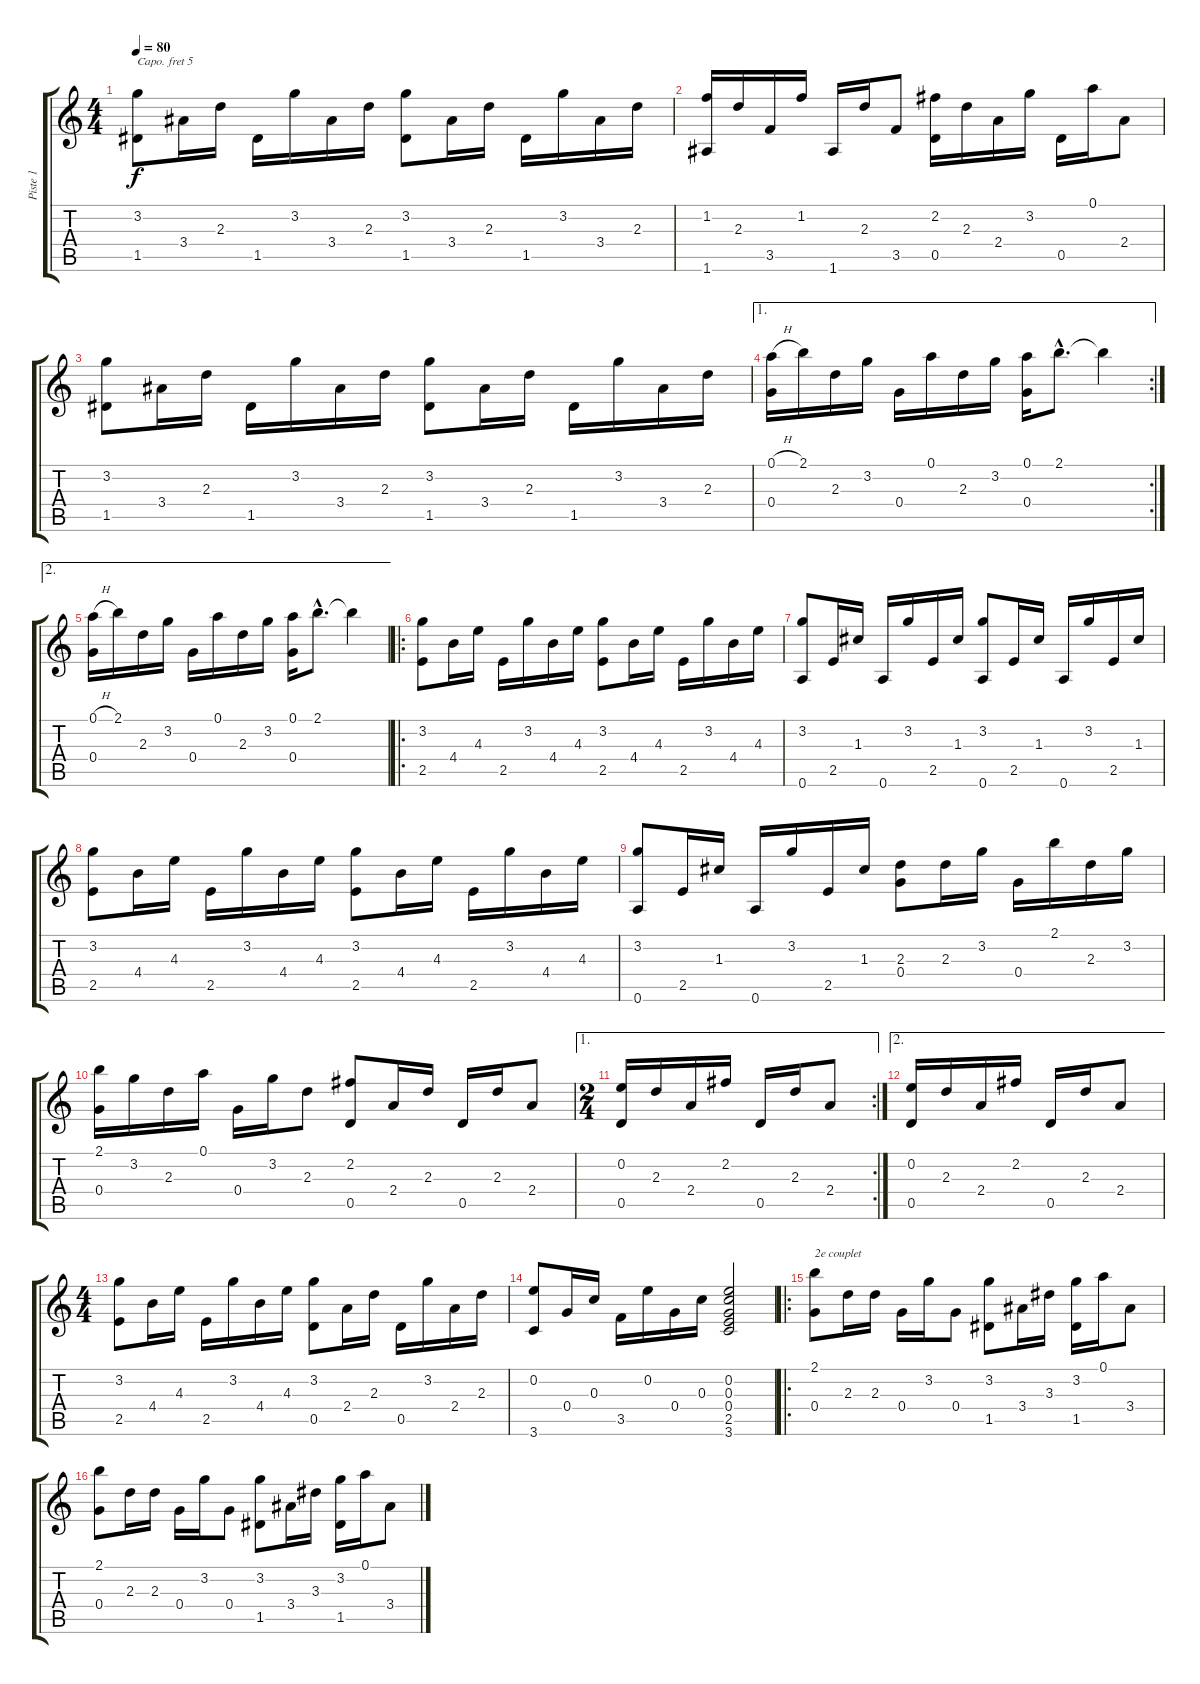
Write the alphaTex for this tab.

\track ("Piste 1" "Piste 1") {instrument acousticguitarsteel}
\staff {score tabs}
\capo 5
\tuning (E4 B3 G3 D3 A2 E2) {hide}
\ts (4 4)
\tempo 80
\clef g2
\ks c
(3.2 1.5).8{dy f} 3.4.16 2.3.16 1.5.16 3.2.16 3.4.16 2.3.16 (3.2 1.5).8 3.4.16 2.3.16 1.5.16 3.2.16 3.4.16 2.3.16 |
(1.2 1.6).16 2.3.16 3.5.16 1.2.16 1.6.16 2.3.16 3.5.8 (2.2 0.5).16 2.3.16 2.4.16 3.2.16 0.5.16 0.1.16 2.4.8 |
(3.2 1.5).8 3.4.16 2.3.16 1.5.16 3.2.16 3.4.16 2.3.16 (3.2 1.5).8 3.4.16 2.3.16 1.5.16 3.2.16 3.4.16 2.3.16 |
\ae 1
\rc 2
(0.1{h} 0.4).16 2.1.16 2.3.16 3.2.16 0.4.16 0.1.16 2.3.16 3.2.16 (0.1 0.4).16 2.1{hac}.8{d} 2.1{t}.4 |
\ae 2
(0.1{h} 0.4).16 2.1.16 2.3.16 3.2.16 0.4.16 0.1.16 2.3.16 3.2.16 (0.1 0.4).16 2.1{hac}.8{d} 2.1{t}.4 |
\ro
(3.2 2.5).8 4.4.16 4.3.16 2.5.16 3.2.16 4.4.16 4.3.16 (3.2 2.5).8 4.4.16 4.3.16 2.5.16 3.2.16 4.4.16 4.3.16 |
(3.2 0.6).8 2.5.16 1.3.16 0.6.16 3.2.16 2.5.16 1.3.16 (3.2 0.6).8 2.5.16 1.3.16 0.6.16 3.2.16 2.5.16 1.3.16 |
(3.2 2.5).8 4.4.16 4.3.16 2.5.16 3.2.16 4.4.16 4.3.16 (3.2 2.5).8 4.4.16 4.3.16 2.5.16 3.2.16 4.4.16 4.3.16 |
(3.2 0.6).8 2.5.16 1.3.16 0.6.16 3.2.16 2.5.16 1.3.16 (2.3 0.4).8 2.3.16 3.2.16 0.4.16 2.1.16 2.3.16 3.2.16 |
(2.1 0.4).16 3.2.16 2.3.16 0.1.16 0.4.16 3.2.16 2.3.8 (2.2 0.5).8 2.4.16 2.3.16 0.5.16 2.3.16 2.4.8 |
\ae 1
\rc 2
\ts (2 4)
(0.2 0.5).16 2.3.16 2.4.16 2.2.16 0.5.16 2.3.16 2.4.8 |
\ae 2
(0.2 0.5).16 2.3.16 2.4.16 2.2.16 0.5.16 2.3.16 2.4.8 |
\ts (4 4)
(3.2 2.5).8 4.4.16 4.3.16 2.5.16 3.2.16 4.4.16 4.3.16 (3.2 0.5).8 2.4.16 2.3.16 0.5.16 3.2.16 2.4.16 2.3.16 |
(0.2 3.6).8 0.4.16 0.3.16 3.5.16 0.2.16 0.4.16 0.3.16 (0.2 0.3 0.4 2.5 3.6).2 |
\ro
(2.1 0.4).8{txt "2e couplet"} 2.3.16 2.3.16 0.4.16 3.2.16 0.4.8 (3.2 1.5).8 3.4.16 3.3.16 (3.2 1.5).16 0.1.16 3.4.8 |
(2.1 0.4).8 2.3.16 2.3.16 0.4.16 3.2.16 0.4.8 (3.2 1.5).8 3.4.16 3.3.16 (3.2 1.5).16 0.1.16 3.4.8
